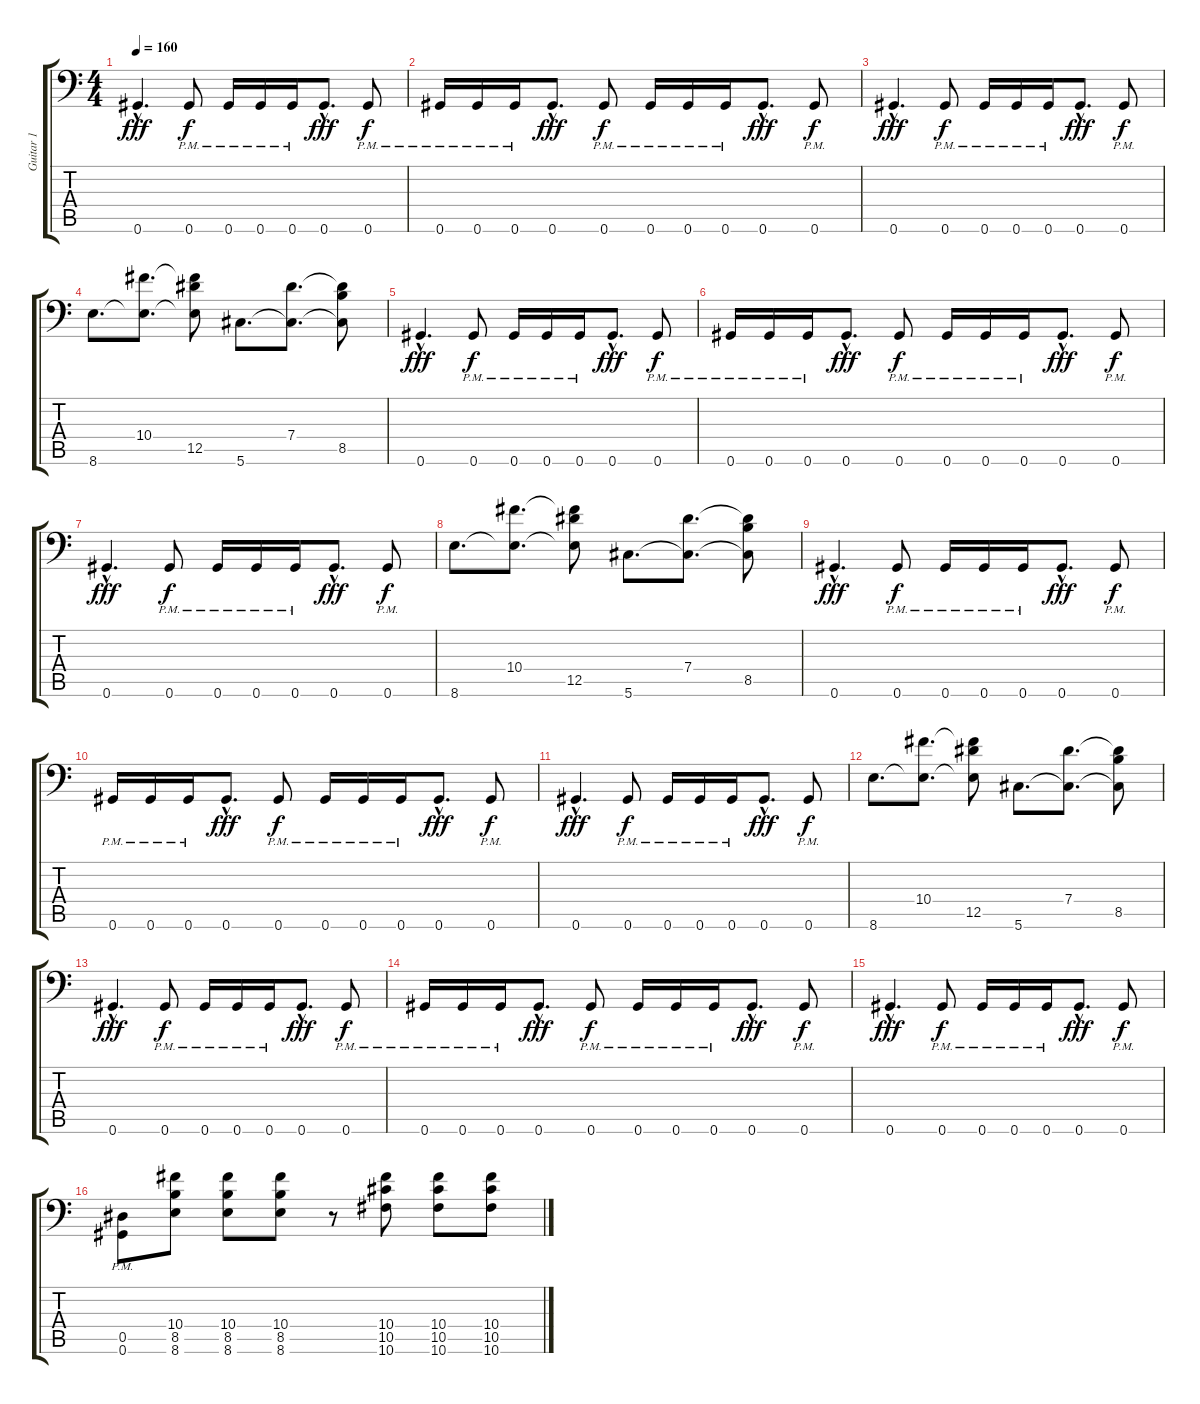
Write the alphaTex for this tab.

\track ("Guitar 1" "Guitar 1") {instrument distortionguitar}
\staff {score tabs}
\tuning (Bb3 F3 Db3 Ab2 Eb2 Ab1) {hide}
\ts (4 4)
\tempo 160
\clef f4
\ks c
0.6{hac}.4{d dy fff instrument distortionguitar} 0.6{pm}.8{dy f} 0.6{pm}.16 0.6{pm}.16 0.6{pm}.16 0.6{hac}.8{d dy fff} 0.6{pm}.8{dy f} |
0.6{pm}.16 0.6{pm}.16 0.6{pm}.16 0.6{hac}.8{d dy fff} 0.6{pm}.8{dy f} 0.6{pm}.16 0.6{pm}.16 0.6{pm}.16 0.6{hac}.8{d dy fff} 0.6{pm}.8{dy f} |
0.6{hac}.4{d dy fff} 0.6{pm}.8{dy f} 0.6{pm}.16 0.6{pm}.16 0.6{pm}.16 0.6{hac}.8{d dy fff} 0.6{pm}.8{dy f} |
8.6.8{d} (10.4 8.6{t}).8{d} (10.4{t} 12.5 8.6{t}).8 5.6.8{d} (7.4 5.6{t}).8{d} (7.4{t} 8.5 5.6{t}).8 |
0.6{hac}.4{d dy fff} 0.6{pm}.8{dy f} 0.6{pm}.16 0.6{pm}.16 0.6{pm}.16 0.6{hac}.8{d dy fff} 0.6{pm}.8{dy f} |
0.6{pm}.16 0.6{pm}.16 0.6{pm}.16 0.6{hac}.8{d dy fff} 0.6{pm}.8{dy f} 0.6{pm}.16 0.6{pm}.16 0.6{pm}.16 0.6{hac}.8{d dy fff} 0.6{pm}.8{dy f} |
0.6{hac}.4{d dy fff} 0.6{pm}.8{dy f} 0.6{pm}.16 0.6{pm}.16 0.6{pm}.16 0.6{hac}.8{d dy fff} 0.6{pm}.8{dy f} |
8.6.8{d} (10.4 8.6{t}).8{d} (10.4{t} 12.5 8.6{t}).8 5.6.8{d} (7.4 5.6{t}).8{d} (7.4{t} 8.5 5.6{t}).8 |
0.6{hac}.4{d dy fff} 0.6{pm}.8{dy f} 0.6{pm}.16 0.6{pm}.16 0.6{pm}.16 0.6{hac}.8{d dy fff} 0.6{pm}.8{dy f} |
0.6{pm}.16 0.6{pm}.16 0.6{pm}.16 0.6{hac}.8{d dy fff} 0.6{pm}.8{dy f} 0.6{pm}.16 0.6{pm}.16 0.6{pm}.16 0.6{hac}.8{d dy fff} 0.6{pm}.8{dy f} |
0.6{hac}.4{d dy fff} 0.6{pm}.8{dy f} 0.6{pm}.16 0.6{pm}.16 0.6{pm}.16 0.6{hac}.8{d dy fff} 0.6{pm}.8{dy f} |
8.6.8{d} (10.4 8.6{t}).8{d} (10.4{t} 12.5 8.6{t}).8 5.6.8{d} (7.4 5.6{t}).8{d} (7.4{t} 8.5 5.6{t}).8 |
0.6{hac}.4{d dy fff} 0.6{pm}.8{dy f} 0.6{pm}.16 0.6{pm}.16 0.6{pm}.16 0.6{hac}.8{d dy fff} 0.6{pm}.8{dy f} |
0.6{pm}.16 0.6{pm}.16 0.6{pm}.16 0.6{hac}.8{d dy fff} 0.6{pm}.8{dy f} 0.6{pm}.16 0.6{pm}.16 0.6{pm}.16 0.6{hac}.8{d dy fff} 0.6{pm}.8{dy f} |
0.6{hac}.4{d dy fff} 0.6{pm}.8{dy f} 0.6{pm}.16 0.6{pm}.16 0.6{pm}.16 0.6{hac}.8{d dy fff} 0.6{pm}.8{dy f} |
(0.5{pm} 0.6{pm}).8 (10.4 8.5 8.6).8 (10.4 8.5 8.6).8 (10.4 8.5 8.6).8 r.8 (10.4 10.5 10.6).8 (10.4 10.5 10.6).8 (10.4 10.5 10.6).8
